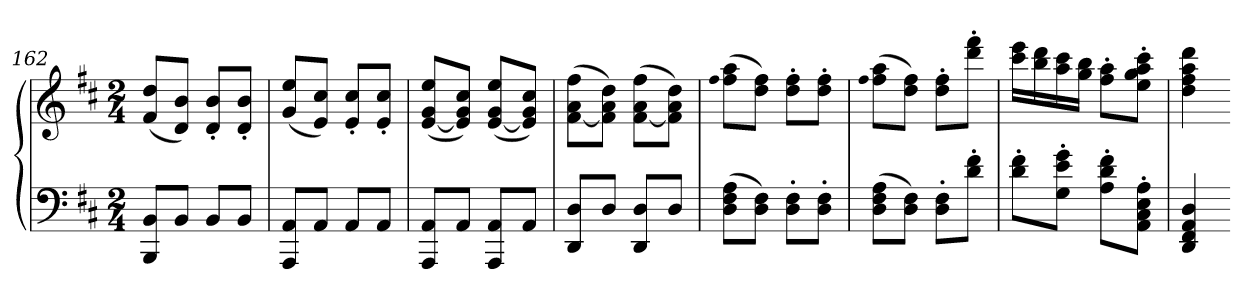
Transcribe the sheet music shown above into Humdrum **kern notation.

**kern	**kern
*part1	*part1
*staff2	*staff1
*clefF4	*clefG2
*k[f#c#]	*k[f#c#]
*D:	*D:
*M2/4	*M2/4
=162	=162
8BBB 8BBL	(8f# 8ddL
8BBJ	8d 8bJ)
8BBL	8d' 8b'L
8BBJ	8d' 8b'J
=163	=163
8AAA 8AAL	(8g 8eeL
8AAJ	8e 8cc#J)
8AAL	8e' 8cc#'L
8AAJ	8e' 8cc#'J
=164	=164
8AAA 8AAL	([8e 8g 8eeL
8AAJ	8e] 8g 8cc#J)
8AAA 8AAL	([8e 8g 8eeL
8AAJ	8e] 8g 8cc#J)
=165	=165
8DD 8DL	([8f# 8a 8ff#L
8DJ	8f#] 8a 8ddJ)
8DD 8DL	([8f# 8a 8ff#L
8DJ	8f#] 8a 8ddJ)
=166	=166
.	qff#
(8D 8F# 8AL	(8ff# 8aaL
8D 8F#J)	8dd 8ff#J)
8D' 8F#'L	8dd' 8ff#'L
8D' 8F#'J	8dd' 8ff#'J
=167	=167
.	qff#
(8D 8F# 8AL	(8ff# 8aaL
8D 8F#J)	8dd 8ff#J)
8D' 8F#'L	8dd' 8ff#'L
8d' 8f#'J	8ddd' 8fff#'J
=168	=168
8d' 8f#'L	16ccc# 16eeeLL
.	16bb 16ddd
8G' 8e' 8g'J	16aa 16ccc#
.	16gg 16bbJJ
8A' 8d' 8f#'L	8ff#' 8aa'L
8AA' 8C#' 8E' 8A'J	8ee' 8gg' 8aa' 8ccc#'J
=169	=169
4DD 4FF# 4AA 4D	4dd 4ff# 4aa 4ddd
=-	=-
*-	*-
